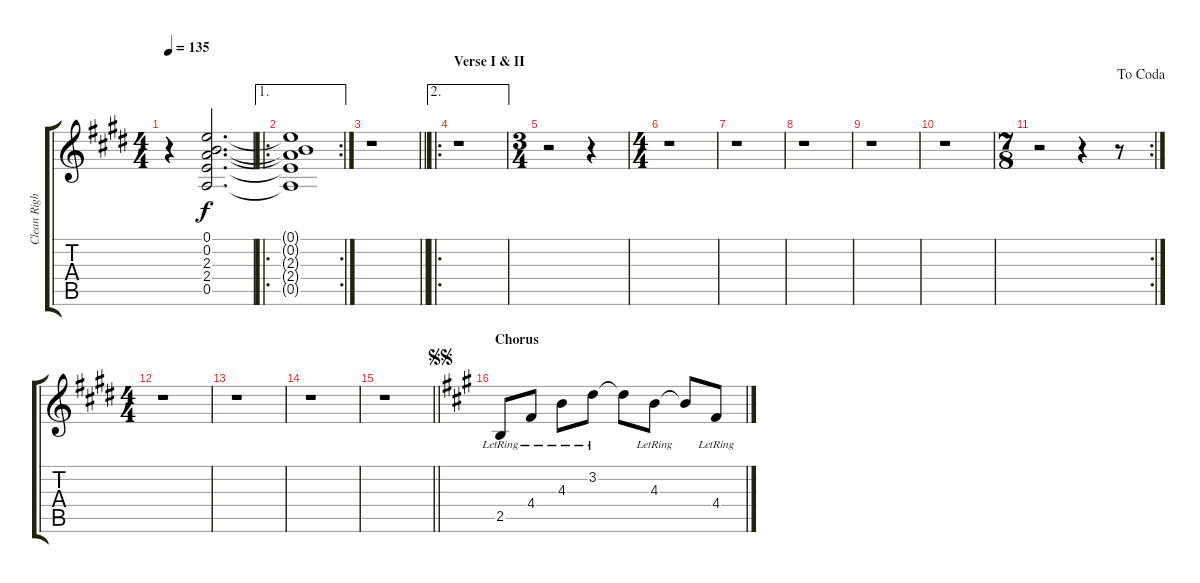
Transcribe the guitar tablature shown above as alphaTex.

\track ("Clean Right" "Clean Righ") {instrument electricguitarjazz}
\staff {score tabs}
\tuning (E4 B3 G3 D3 A2 E2) {hide}
\ts (4 4)
\tempo 135
\clef g2
\ks e
r.4{dy f} (0.1 0.2 2.3 2.4 0.5).2{d} |
\ae 1
\ro
\rc 2
(0.1{t} 0.2{t} 2.3{t} 2.4{t} 0.5{t}).1 |
\barLineRight lightlight
r.1 |
\ae 2
\ro
\section ("" "Verse I & II")
r.1 |
\ts (3 4)
r.2 r.4 |
\ts (4 4)
r.1 |
r.1 |
r.1 |
r.1 |
r.1 |
\rc 2
\ts (7 8)
\jump dacoda
r.2 r.4 r.8 |
\ts (4 4)
r.1 |
r.1 |
r.1 |
\barLineRight lightlight
r.1 |
\section ("" "Chorus")
\jump segnosegno
\ks a
2.5{lr}.8 4.4{lr}.8 4.3{lr}.8 3.2{lr}.8 3.2{t}.8 4.3{lr}.8 4.3{t}.8 4.4{lr}.8
